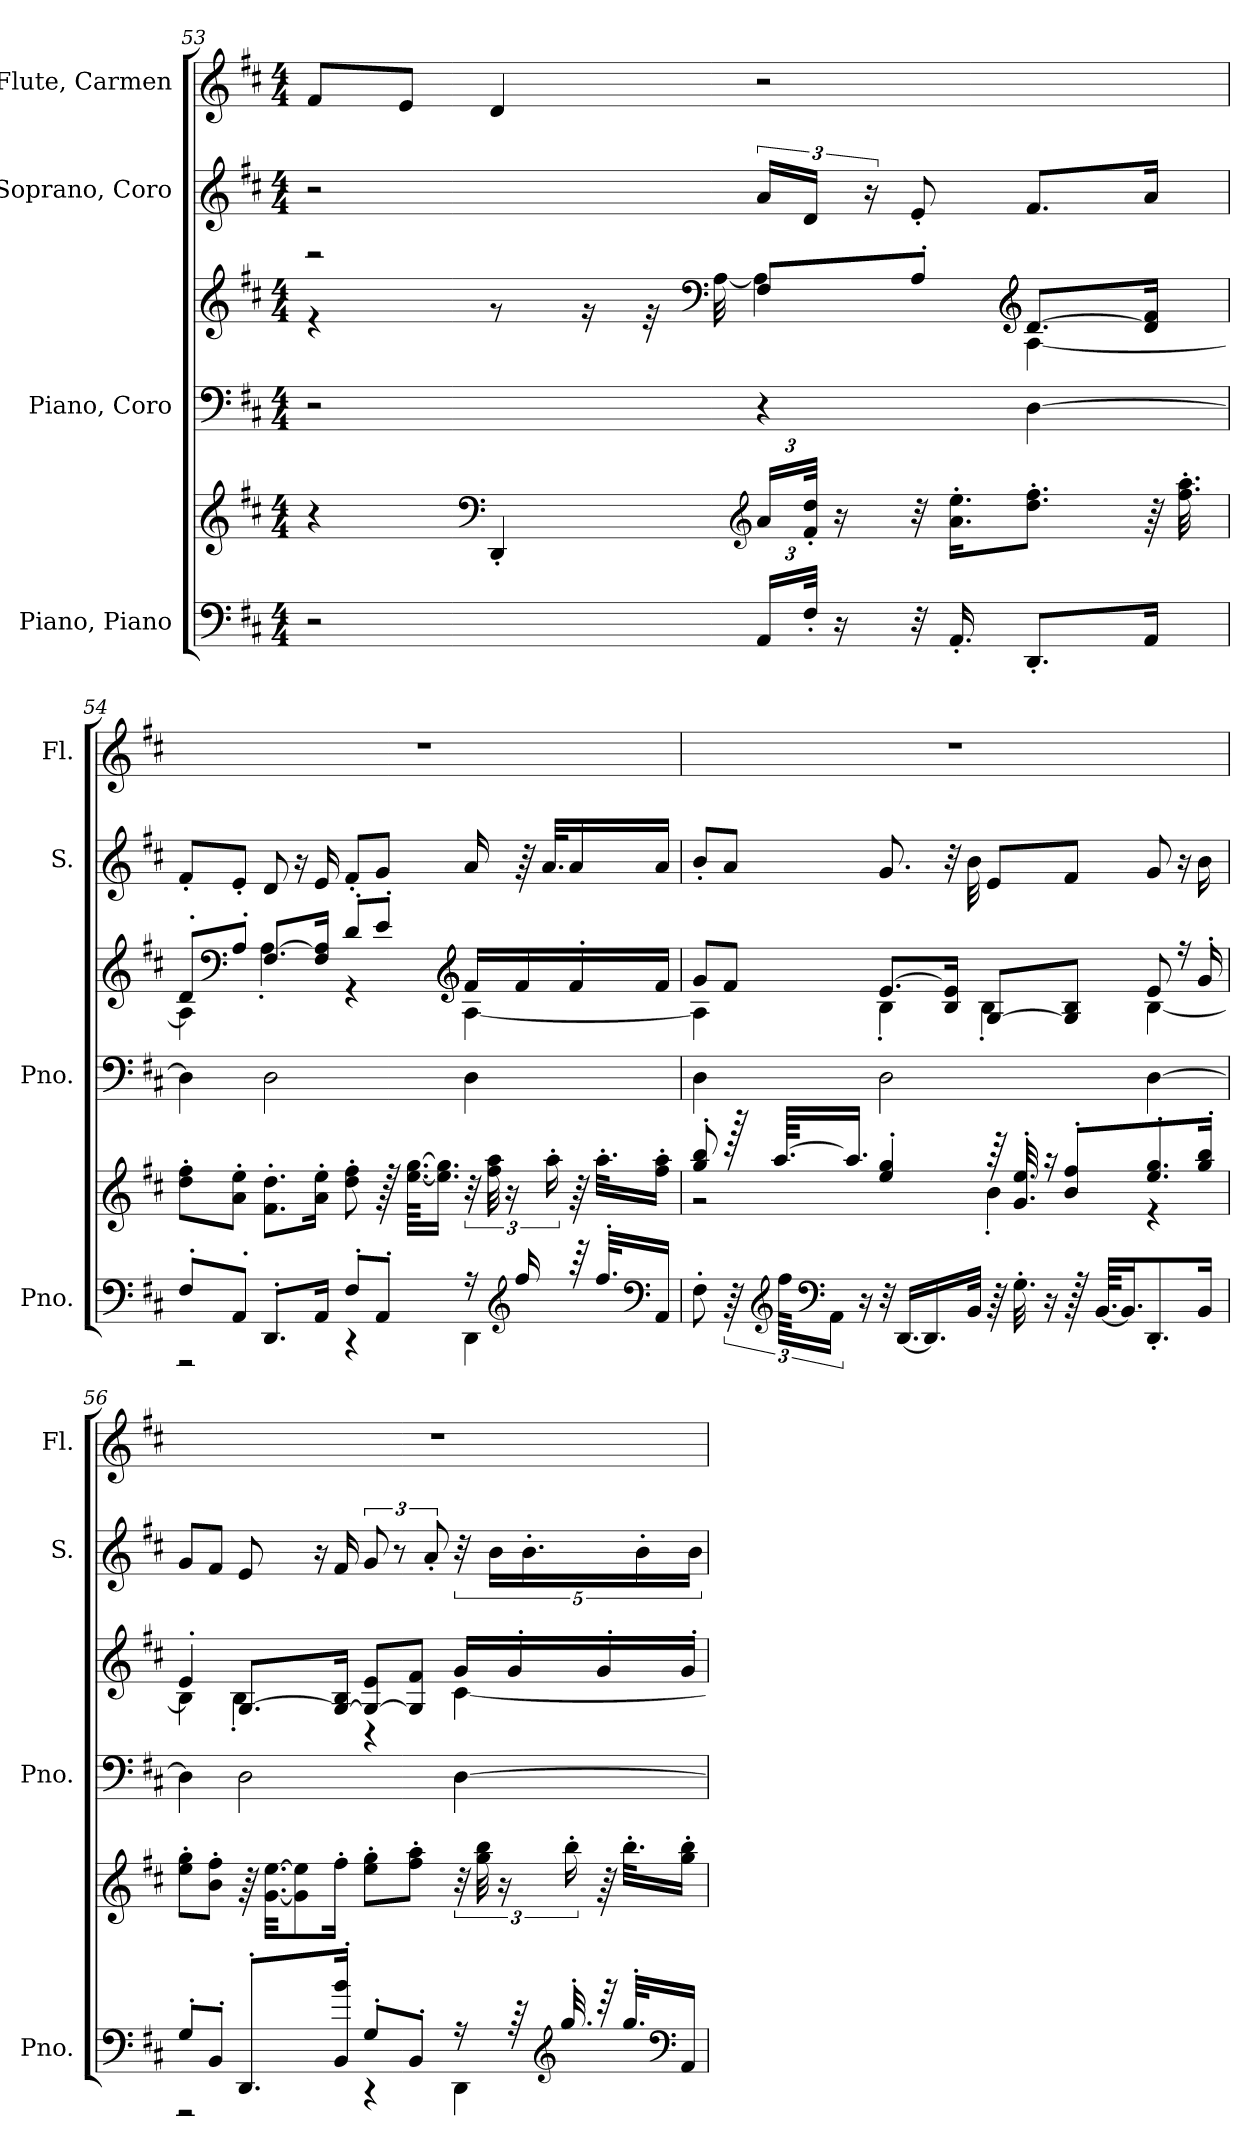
**kern	**kern	**kern	**kern	**kern	**kern
*part4	*part4	*part3	*part3	*part2	*part1
*staff6	*staff5	*staff4	*staff3	*staff2	*staff1
*I"Piano, Piano	*	*I"Piano, Coro	*	*I"Soprano, Coro	*I"Flute, Carmen
*I'Pno.	*	*I'Pno.	*	*I'S.	*I'Fl.
*clefF4	*clefG2	*clefF4	*clefG2	*clefG2	*clefG2
*k[f#c#]	*k[f#c#]	*k[f#c#]	*k[f#c#]	*k[f#c#]	*k[f#c#]
*M4/4	*M4/4	*M4/4	*M4/4	*M4/4	*M4/4
=53	=53	=53	=53	=53	=53
*	*	*	*^	*	*
2r	4r	2r	2r	4r	2r	8f#/L
.	.	.	.	.	.	8e/J
*	*clefF4	*	*	*	*	*
.	4DD'/	.	.	8r	.	4d/
.	.	.	.	16r	.	.
.	.	.	.	32r	.	.
*	*	*	*clefF4	*	*	*
.	.	.	.	[32A\	.	.
*	*clefG2	*	*	*	*	*
*Xbrackettup	*Xbrackettup	*	*	*	*	*
24AA/LL	24a/LL	4r	8F#/L	4A\]	24a/LL	2r
48F#'/JJk	48f#/' 48dd/'JJk	.	.	.	24d/JJ	.
16r	16r	.	.	.	.	.
.	.	.	.	.	24r	.
32r	32r	.	8A'/J	.	8e'/	.
16.AA'/	16.a\' 16.ee\'KL	.	.	.	.	.
*	*	*	*clefG2	*	*	*
8.DD'/L	8.dd\' 8.ff#\'J	[4D\	[8.d/L	[4A\	8.f#/L	.
16AA/Jk	64r	.	16d/] 16f#/Jk	.	16a/Jk	.
.	32.ff#\' 32.aa\'	.	.	.	.	.
!!LO:PB:g=z
=54	=54	=54	=54	=54	=54	=54
*^	*	*	*	*	*	*
8F#'/L	2r	8dd\' 8ff#\'L	4D\]	8d'/L	4A\]	8f#'/L	1r
*	*	*	*	*clefF4	*	*	*
8AA'/J	.	8a\' 8ee\'J	.	8A'/J	.	8e'/J	.
8.DD'/L	.	8.f#\' 8.dd\'L	2D\	[8.F#/L	4A'\	8d/	.
.	.	.	.	.	.	16r	.
16AA/Jk	.	16a\' 16ee\'Jk	.	16F#/] 16A/Jk	.	16e/	.
8F#'/L	4r	8dd\' 8ff#\'	.	8d'/L	4r	8f#'/L	.
8AA'/J	.	128r	.	8e'/J	.	8g/J	.
.	.	[64.ee\ [64.gg\KKLL	.	.	.	.	.
.	.	16.ee\] 16.gg\]JJ	.	.	.	.	.
*	*	*	*	*clefG2	*	*	*
*	*	*brackettup	*	*	*	*	*
16r	4DD\	48r	4D\	16f#/LL	[4A\	16a/	.
.	.	48ff#\ 48aa\	.	.	.	.	.
.	.	24r	.	.	.	.	.
*clefG2	*	*	*	*	*	*	*
16ff#/	.	.	.	16f#/	.	64r	.
.	.	.	.	.	.	32.a/KLL	.
.	.	24aa'\	.	.	.	.	.
64r	.	64r	.	16f#'/	.	16a/	.
32.ff#'/KLL	.	32.aa'\KLL	.	.	.	.	.
*clefF4	*	*	*	*	*	*	*
16AA/JJ	.	16ff#\' 16aa\'JJ	.	16f#/JJ	.	16a/JJ	.
*v	*v	*	*	*	*	*	*
!!LO:LB:g=z
=55	=55	=55	=55	=55	=55	=55
*	*^	*	*	*	*	*
8F#'\	8gg/' 8bb/'	2r	4D\	8g/L	4A\]	8b'/L	1r
*brackettup	*	*	*	*	*	*	*
96r	128r	.	.	8f#/J	.	8a/J	.
.	[64.aa/KKLL	.	.	.	.	.	.
*clefG2	*	*	*	*	*	*	*
96ff#\KKLL	.	.	.	.	.	.	.
*clefF4	*	*	*	*	*	*	*
24AA\JJ	.	.	.	.	.	.	.
.	16.aa/JJ]	.	.	.	.	.	.
16r	.	.	.	.	.	.	.
32r	4ee/' 4gg/'	.	2D\	[8.e/L	4B'\	8.g/	.
[16.DD/LL	.	.	.	.	.	.	.
16.DD/]	.	.	.	.	.	.	.
.	.	.	.	16B/ 16e/]Jk	.	32r	.
32BB/JJk	.	.	.	.	.	32b\	.
64r	64r	4b'\	.	[8G/L	4B'\	8e/L	.
32.G'\	32.g/' 32.ee/'	.	.	.	.	.	.
16r	16r	.	.	.	.	.	.
128r	8b/' 8ff#/'L	.	.	8G/] 8B/J	.	8f#/J	.
[64.BB/KKLL	.	.	.	.	.	.	.
16.BB/J]	.	.	.	.	.	.	.
8.DD'/	8.ee/' 8.gg/'	4r	[4D\	8e/	[4B\	8g/	.
.	.	.	.	16r	.	16r	.
16BB/Jk	16gg/' 16bb/'Jk	.	.	16g'/	.	16b\	.
*	*v	*v	*	*	*	*	*
!!LO:PB:g=z
=56	=56	=56	=56	=56	=56	=56
*^	*	*	*	*	*	*
8G'/L	2r	8ee\' 8gg\'L	4D\]	4e'/	4B\]	8g/L	1r
8BB'/J	.	8b\' 8ff#\'J	.	.	.	8f#/J	.
8.DD'/L	.	64r	2D\	[8.G/L	4B'\	8e/	.
.	.	[32.g\ [32.ee\KKL	.	.	.	.	.
.	.	8g\] 8ee\]	.	.	.	.	.
.	.	.	.	.	.	16r	.
16BB/' 16b/'Jk	.	16ff#'\Jk	.	16G/_ 16B/Jk	.	16f#/	.
8G'/L	4r	8ee\' 8gg\'L	.	8G/_ 8e/L	4r	12g/	.
.	.	.	.	.	.	12r	.
8BB'/J	.	8ff#\' 8aa\'J	.	8G/] 8f#/J	.	.	.
.	.	.	.	.	.	12a'/	.
16r	4DD\	48r	[4D\	16g/LL	[4c#\	40r	.
.	.	48gg\ 48bb\	.	.	.	.	.
.	.	.	.	.	.	20b\LL	.
.	.	24r	.	.	.	.	.
64r	.	.	.	16g'/	.	.	.
.	.	.	.	.	.	20.b'\	.
*clefG2	*	*	*	*	*	*	*
32.gg'/	.	.	.	.	.	.	.
.	.	24bb'\	.	.	.	.	.
64r	.	64r	.	16g'/	.	.	.
32.gg'/KLL	.	32.bb'\KLL	.	.	.	.	.
.	.	.	.	.	.	20b'\	.
*clefF4	*	*	*	*	*	*	*
16AA/JJ	.	16gg\' 16bb\'JJ	.	16g'/JJ	.	.	.
.	.	.	.	.	.	20b\JJ	.
*v	*v	*	*	*v	*v	*	*
=	=	=	=	=	=
*-	*-	*-	*-	*-	*-
